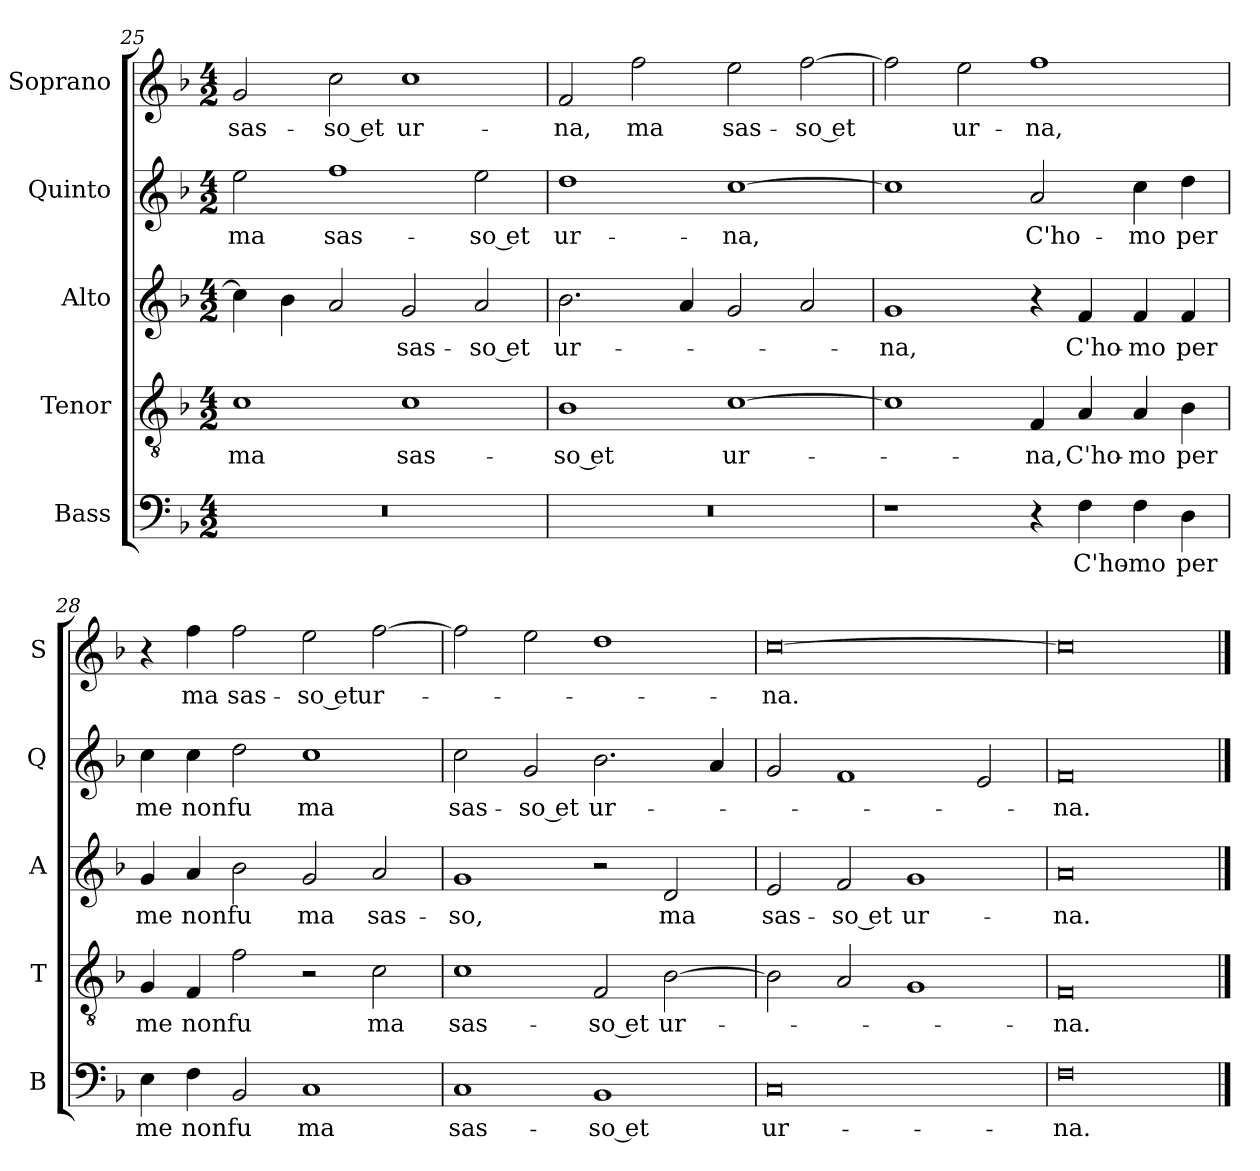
**kern	**text	**kern	**text	**kern	**text	**kern	**text	**kern	**text
*part5	*part5	*part4	*part4	*part3	*part3	*part2	*part2	*part1	*part1
*staff5	*staff5	*staff4	*staff4	*staff3	*staff3	*staff2	*staff2	*staff1	*staff1
*I"Bass	*	*I"Tenor	*	*I"Alto	*	*I"Quinto	*	*I"Soprano	*
*I'B	*	*I'T	*	*I'A	*	*I'Q	*	*I'S	*
*clefF4	*	*clefGv2	*	*clefG2	*	*clefG2	*	*clefG2	*
*k[b-]	*	*k[b-]	*	*k[b-]	*	*k[b-]	*	*k[b-]	*
*F:	*	*F:	*	*F:	*	*F:	*	*F:	*
*M4/2	*	*M4/2	*	*M4/2	*	*M4/2	*	*M4/2	*
=25	=25	=25	=25	=25	=25	=25	=25	=25	=25
!	!	!	!LO:LY:b	!	!	!	!LO:LY:b	!	!LO:LY:b
0r	.	1c	ma	4cc\]	.	2ee\	ma	2g/	sas-
.	.	.	.	4b-\	.	.	.	.	.
!	!	!	!	!	!	!	!LO:LY:b	!	!LO:LY:b
.	.	.	.	2a/	.	1ff	sas-	2cc\	-so et
!	!	!	!LO:LY:b	!	!LO:LY:b	!	!	!	!LO:LY:b
.	.	1c	sas-	2g/	sas-	.	.	1cc	ur-
!	!	!	!	!	!LO:LY:b	!	!LO:LY:b	!	!
.	.	.	.	2a/	-so et	2ee\	-so et	.	.
!!LO:PB:g=z
=26	=26	=26	=26	=26	=26	=26	=26	=26	=26
!	!	!	!LO:LY:b	!	!LO:LY:b	!	!LO:LY:b	!	!LO:LY:b
0r	.	1B-	-so et	2.b-\	ur-	1dd	ur-	2f/	-na,
!	!	!	!	!	!	!	!	!	!LO:LY:b
.	.	.	.	.	.	.	.	2ff\	ma
.	.	.	.	4a/	.	.	.	.	.
!	!	!	!LO:LY:b	!	!	!	!LO:LY:b	!	!LO:LY:b
.	.	[1c	ur-	2g/	.	[1cc	-na,	2ee\	sas-
!	!	!	!	!	!	!	!	!	!LO:LY:b
.	.	.	.	2a/	.	.	.	[2ff\	-so et
=27	=27	=27	=27	=27	=27	=27	=27	=27	=27
!	!	!	!	!	!LO:LY:b	!	!	!	!
1r	.	1c]	.	1g	-na,	1cc]	.	2ff\]	.
!	!	!	!	!	!	!	!	!	!LO:LY:b
.	.	.	.	.	.	.	.	2ee\	ur-
!	!	!	!LO:LY:b	!	!	!	!LO:LY:b	!	!LO:LY:b
4r	.	4F/	-na,	4r	.	2a/	C'ho-	1ff	-na,
!	!LO:LY:b	!	!LO:LY:b	!	!LO:LY:b	!	!	!	!
4F\	C'ho-	4A/	C'ho-	4f/	C'ho-	.	.	.	.
!	!LO:LY:b	!	!LO:LY:b	!	!LO:LY:b	!	!LO:LY:b	!	!
4F\	-mo	4A/	-mo	4f/	-mo	4cc\	-mo	.	.
!	!LO:LY:b	!	!LO:LY:b	!	!LO:LY:b	!	!LO:LY:b	!	!
4D\	per	4B-\	per	4f/	per	4dd\	per	.	.
=28	=28	=28	=28	=28	=28	=28	=28	=28	=28
!	!LO:LY:b	!	!LO:LY:b	!	!LO:LY:b	!	!LO:LY:b	!	!
4E\	me	4G/	me	4g/	me	4cc\	me	4r	.
!	!LO:LY:b	!	!LO:LY:b	!	!LO:LY:b	!	!LO:LY:b	!	!LO:LY:b
4F\	non	4F/	non	4a/	non	4cc\	non	4ff\	ma
!	!LO:LY:b	!	!LO:LY:b	!	!LO:LY:b	!	!LO:LY:b	!	!LO:LY:b
2BB-/	fu	2f\	fu	2b-\	fu	2dd\	fu	2ff\	sas-
!	!LO:LY:b	!	!	!	!LO:LY:b	!	!LO:LY:b	!	!LO:LY:b
1C	ma	2r	.	2g/	ma	1cc	ma	2ee\	-so et
!	!	!	!LO:LY:b	!	!LO:LY:b	!	!	!	!LO:LY:b
.	.	2c\	ma	2a/	sas-	.	.	[2ff\	ur-
=29	=29	=29	=29	=29	=29	=29	=29	=29	=29
!	!LO:LY:b	!	!LO:LY:b	!	!LO:LY:b	!	!LO:LY:b	!	!
1C	sas-	1c	sas-	1g	-so,	2cc\	sas-	2ff\]	.
!	!	!	!	!	!	!	!LO:LY:b	!	!
.	.	.	.	.	.	2g/	-so et	2ee\	.
!	!LO:LY:b	!	!LO:LY:b	!	!	!	!LO:LY:b	!	!
1BB-	-so et	2F/	-so et	2r	.	2.b-\	ur-	1dd	.
!	!	!	!LO:LY:b	!	!LO:LY:b	!	!	!	!
.	.	[2B-\	ur-	2d/	ma	.	.	.	.
.	.	.	.	.	.	4a/	.	.	.
!!LO:LB:g=z
=30	=30	=30	=30	=30	=30	=30	=30	=30	=30
!	!LO:LY:b	!	!	!	!LO:LY:b	!	!	!	!LO:LY:b
0C	ur-	2B-\]	.	2e/	sas-	2g/	.	[0cc	-na.
!	!	!	!	!	!LO:LY:b	!	!	!	!
.	.	2A/	.	2f/	-so et	1f	.	.	.
!	!	!	!	!	!LO:LY:b	!	!	!	!
.	.	1G	.	1g	ur-	.	.	.	.
.	.	.	.	.	.	2e/	.	.	.
=31	=31	=31	=31	=31	=31	=31	=31	=31	=31
!	!LO:LY:b	!	!LO:LY:b	!	!LO:LY:b	!	!LO:LY:b	!	!
0F	-na.	0F	-na.	0a	-na.	0f	-na.	0cc]	.
==	==	==	==	==	==	==	==	==	==
*-	*-	*-	*-	*-	*-	*-	*-	*-	*-
